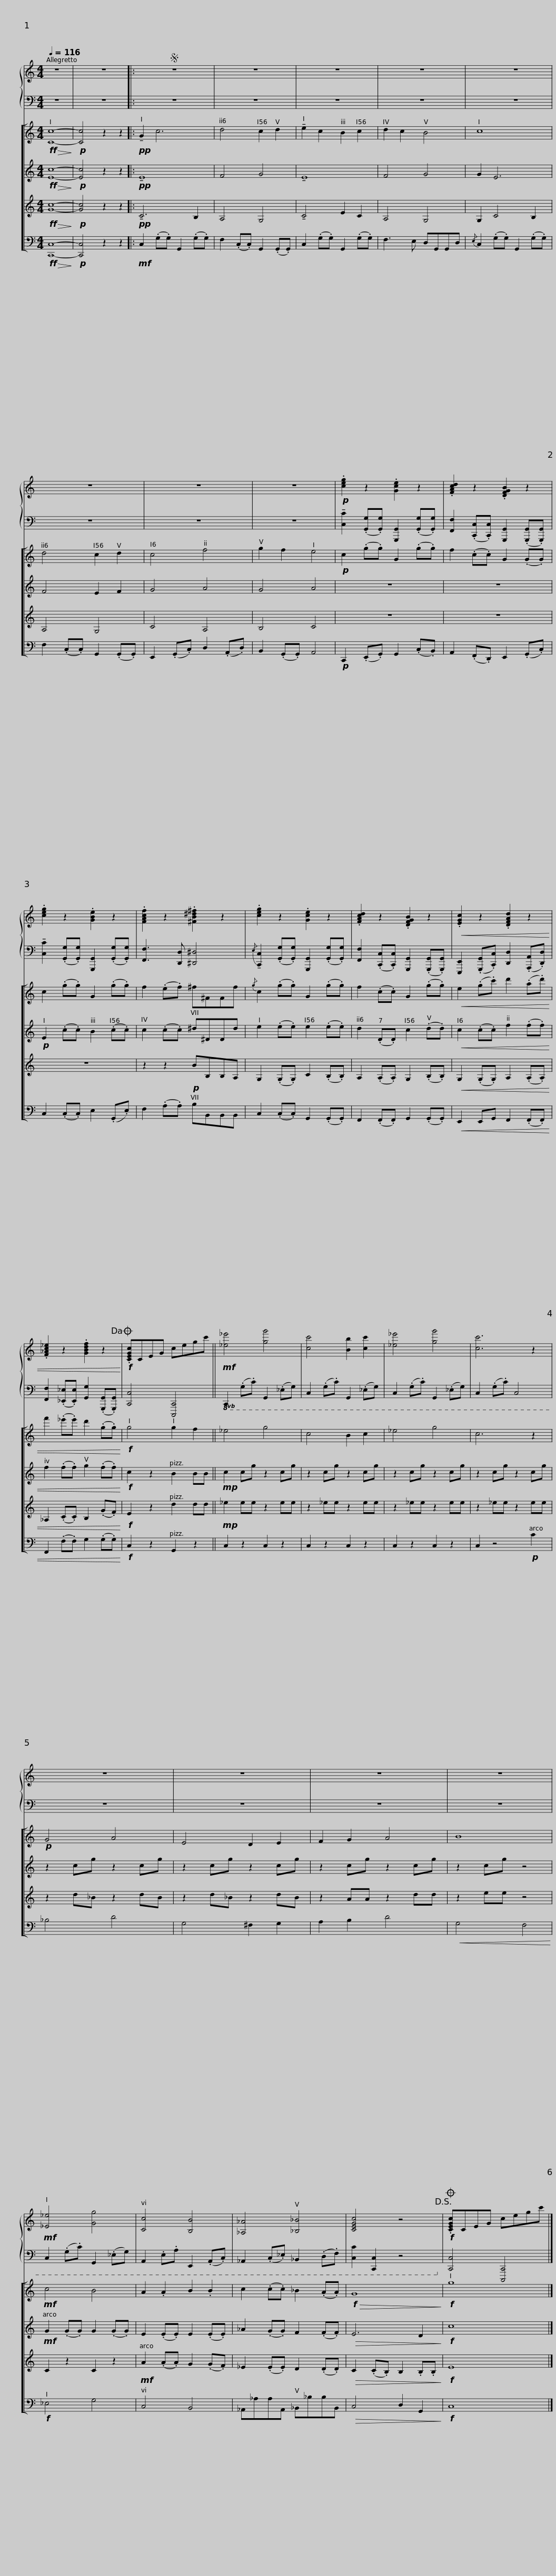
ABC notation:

X:1
%%score { 1 | 2 } [ 3 4 5 6 ]
L:1/8
Q:1/4=116
M:4/4
I:linebreak $
K:C
V:1 treble
V:2 bass
V:3 treble
V:4 treble
V:5 treble
V:6 bass
V:1
 z8 | z8 |:S z8 | z8 | z8 | %5
 z8 | z8 | z8 |$ z8 | z8 | %10
!p! .[ceg]2 z2 .[Gce]2 z2 | .[FAcd]2 z2 .[DFGB]2 z2 | .[ceg]2 z2 .[GBe]2 z2 | .[FAcf]2 z2 .[^FB^d^f]2 z2 | .[ceg]2 z2 .[Gce]2 z2 |$ %15
 .[FAcd]2 z2 .[DFGB]2 z2 |!<(! .[EGc]2 z2 .[DFAd]2 z2 | .[F_Ac_e]2 z2 .[GBdf]2 z2!<)!!dacoda! |!f! .[CEGc]CEG cegc' ||!mf! [_e_e']4 [gg']4 | %20
 [cc']4 [Bb]2 [cc']2 |$ [_e_e']4 [gg']4 | [cc']6 z2 | z8 | z8 | %25
 z8 | z8 |!mf! [_E_e]4 [Gg]4 |$ [Cc]4 [B,B]4 | [_A,_A]4 [_B,_B]4 | %30
 [CEGc]4 z4!D.S.! |$O!f! .[CEGc]CEG cegc' |] %32
V:2
 z8 | z8 |: z8 | z8 | z8 | %5
 z8 | z8 | z8 |$ z8 | z8 | %10
 !tenuto![C,C]2 (.[G,,G,].[G,,G,]) [G,,,G,,]2 (.[G,,G,].[G,,G,]) | [F,,F,]2 (.[C,,C,].[C,,C,]) [G,,,G,,]2 (.[G,,,G,,].[G,,,G,,]) | !tenuto![C,C]2 (.[G,,G,].[G,,G,]) [G,,,G,,]2 (.[G,,G,].[G,,G,]) | [F,,F,]3 [D,,D,] [^D,,^D,]4 |{/E,} !tenuto![C,,C,]2 (.[G,,G,].[G,,G,]) [G,,,G,,]2 (.[G,,G,].[G,,G,]) |$ %15
 [F,,F,]2 (.[C,,C,].[C,,C,]) [G,,,G,,]2 (.[G,,,G,,].[G,,,G,,]) | [E,,,E,,]2 (.[G,,,G,,].[C,,C,]) [D,,D,]2 (.[A,,,A,,].[D,,D,]) | [F,,F,]2 (.[_E,,_E,].[E,,E,]) [G,,G,]2 (.[G,,,G,,].[G,,,G,,]) | [C,,C,]4 [C,,,C,,]4 ||!8vb(! C,,2 (.G,,.C,) G,,,2 (._E,,G,,) | %20
 C,,2 (.G,,.C,) G,,,2 (._E,,G,,) |$ C,,2 (.G,,.C,) G,,,2 (._E,,G,,) | C,,2 (.G,,.C,) C,,4 | z8 | z8 | %25
 z8 | z8 | C,,2 (.G,,.C,) G,,,2 (._E,,G,,) |$ A,,,2 .E,,.A,, E,,,2 (.A,,,.C,,) | _A,,,2 (.C,,._E,,) _B,,,2 (.D,,.F,,) | %30
 [C,,C,]2 [C,,,C,,]2 z4!8vb)! |$ [C,,C,]4 [C,,,C,,]4 |] %32
V:3
!ff!!>(! [Cc]8-!>)! |!p! [Cc]4 z2 z2 |:!pp! !tenuto!G2 c6 | d4 c2 d2 | !tenuto!e2 c2 B2 c2 | %5
 d2 c2 B4 | c8 | d4 c2 d2 |$ c4 f4 | g2 f2 e4 | %10
!p! c2 (.g.g) G2 (.g.g) | f2 (.c.c) G2 (.G.G) | c2 (.g.g) G2 (.g.g) | f2 (.e.f) ^f^FFf |{/g} c2 (.g.g) G2 (.g.g) |$ %15
 f2 (.c.c) G2 (.g.g) |!<(! e2 (.g.c') d'2 (.a.d') | f'2 (._e'.e') d'2 (.g.g)!<)! |!f! g4 g2 f2 || _e4 g4 | %20
 c4 B2 c2 |$ _e4 g4 | c6 z2 |!p! G4 A4 | E4 D2 E2 | %25
 F2 G2 A4 | B8 |!mf! c4 B4 |$ A2 .A2 B2 .B2 | c2 (.c.c) _B2 (.A.A) | %30
!f!!>(! G8!>)! |$!f! g8 |] %32
V:4
!ff!!>(! [Ec]8-!>)! |!p! [Ec]4 z2 z2 |:!pp! !tenuto!E8 | F4 G4 | !tenuto!E8 | %5
 F4 G4 | G2 E6 | F4 E2 F2 |$ G4 A4 | G4 A4 | %10
 z8 | z8 |!p! E2 (.c.c) B2 (.c.c) | c2 (.c.c) ^d^DDd | e2 (.e.e) e2 (.e.e) |$ %15
 d2 (.D.D) c2 (.d.d) |!<(! c2 (.c.c) f2 (.f.f) | f2 (.f.f) g2 (.f.f)!<)! |!f! c2 z2 B2 BB ||!mp! c2 cg z2 cg | %20
 z2 cg z2 cg |$ z2 cg z2 cg | z2 cg z2 cg | z2 cg z2 cg | z2 cg z2 cg | %25
 z2 cg z2 cg | z2 cg z4 |!mf! G2 (.G.G) G2 (.G.G) |$ E2 (.E.E) E2 (.E.E) | _A2 (.G.G) F2 (.F.F) | %30
!>(! E6 D2!>)! |$!f! c8 |] %32
V:5
!ff!!>(! [Gc]8-!>)! |!p! [Gc]4 z2 z2 |:!pp! !tenuto!C6 B,2 | A,4 G,4 | !tenuto!C4 E2 C2 | %5
 A,4 G,4 | G,2 C4 B,2 | A,4 G,4 |$ C4 A,4 | B,4 C4 | %10
 z8 | z8 | z8 | z2 z2!p! BB,B,A, | G,2 (.G,.G,) C2 (.B,.B,) |$ %15
 A,2 (.A,.A,) G,2 (.B,.B,) |!<(! G,2 (.G,.G,) A,2 (.A,.A,) | _A,2 (.C.C) B,2 (.G.F)!<)! |!f! E2 z2 d2 dd ||!mp! _e2 ee z2 ee | %20
 z2 _ee z2 ee |$ z2 _ee z2 ee | z2 _ee z2 ee | z2 d_B z2 dB | z2 d_B z2 dB | %25
 z2 AA z2 dd | z2 ee z4 | C2 z2 C2 z2 |$!mf! A2 (.A.A) G2 (.G.F) | _E2 (.E.E) D2 (.D.D) | %30
!>(! C2 (.C.B,) B,2 .B,.B,!>)! |$!f! E8 |] %32
V:6
!ff!!>(! [C,,C,]8-!>)! |!p! [C,,C,]4 z2 z2 |:!mf! C,2 (.G,.G,) G,,2 (.G,.G,) | F,2 (.C,.C,) G,,2 (.G,,.G,,) | C,2 (.G,.G,) G,,2 (.G,.G,) | %5
 F,3 E, D,G,,G,,D, |{/E,} C,2 (.G,.G,) G,,2 (.G,.G,) | F,2 (.C,.C,) G,,2 (.G,,.G,,) |$ E,,2 (.G,,.C,) D,2 (.A,,.D,) | B,,2 (.G,,.G,,) A,,4 | %10
!p! C,,2 (.E,,.G,,) G,,2 (.C,.B,,) | A,,2 (.F,,.D,,) E,,2 (.G,,.C,) | C,2 (.C,.C,) E,2 (.G,,.E,) | F,2 (.A,.A,) B,B,,B,,B,, | C,2 (.C,.C,) G,,2 (.G,,.G,,) |$ %15
 F,,2 (.F,,.F,,) G,,2 (.G,,.G,,) |!<(! E,,2 E,,G,, F,,2 (.F,,.F,,) | F,,2 (.F,.F,) G,2 (.G,.G,)!<)! |!f! C,2 z2 G,,2 z2 || C,2 z2 C,2 z2 | %20
 C,2 z2 C,2 z2 |$ C,2 z2 C,2 z2 | C,2 z4!p! C2 | _B,4 D4 | G,4 ^F,2 G,2 | %25
 A,2 B,2 D4 |!<(! G,4 F,4!<)! |!f! _E,4 G,4 |$ C,4 B,,4 | _A,,_A,A,A,, _B,,_B,B,B,, | %30
!>(! C,4 D,2 G,,2!>)! |$!f! C,8 |] %32
